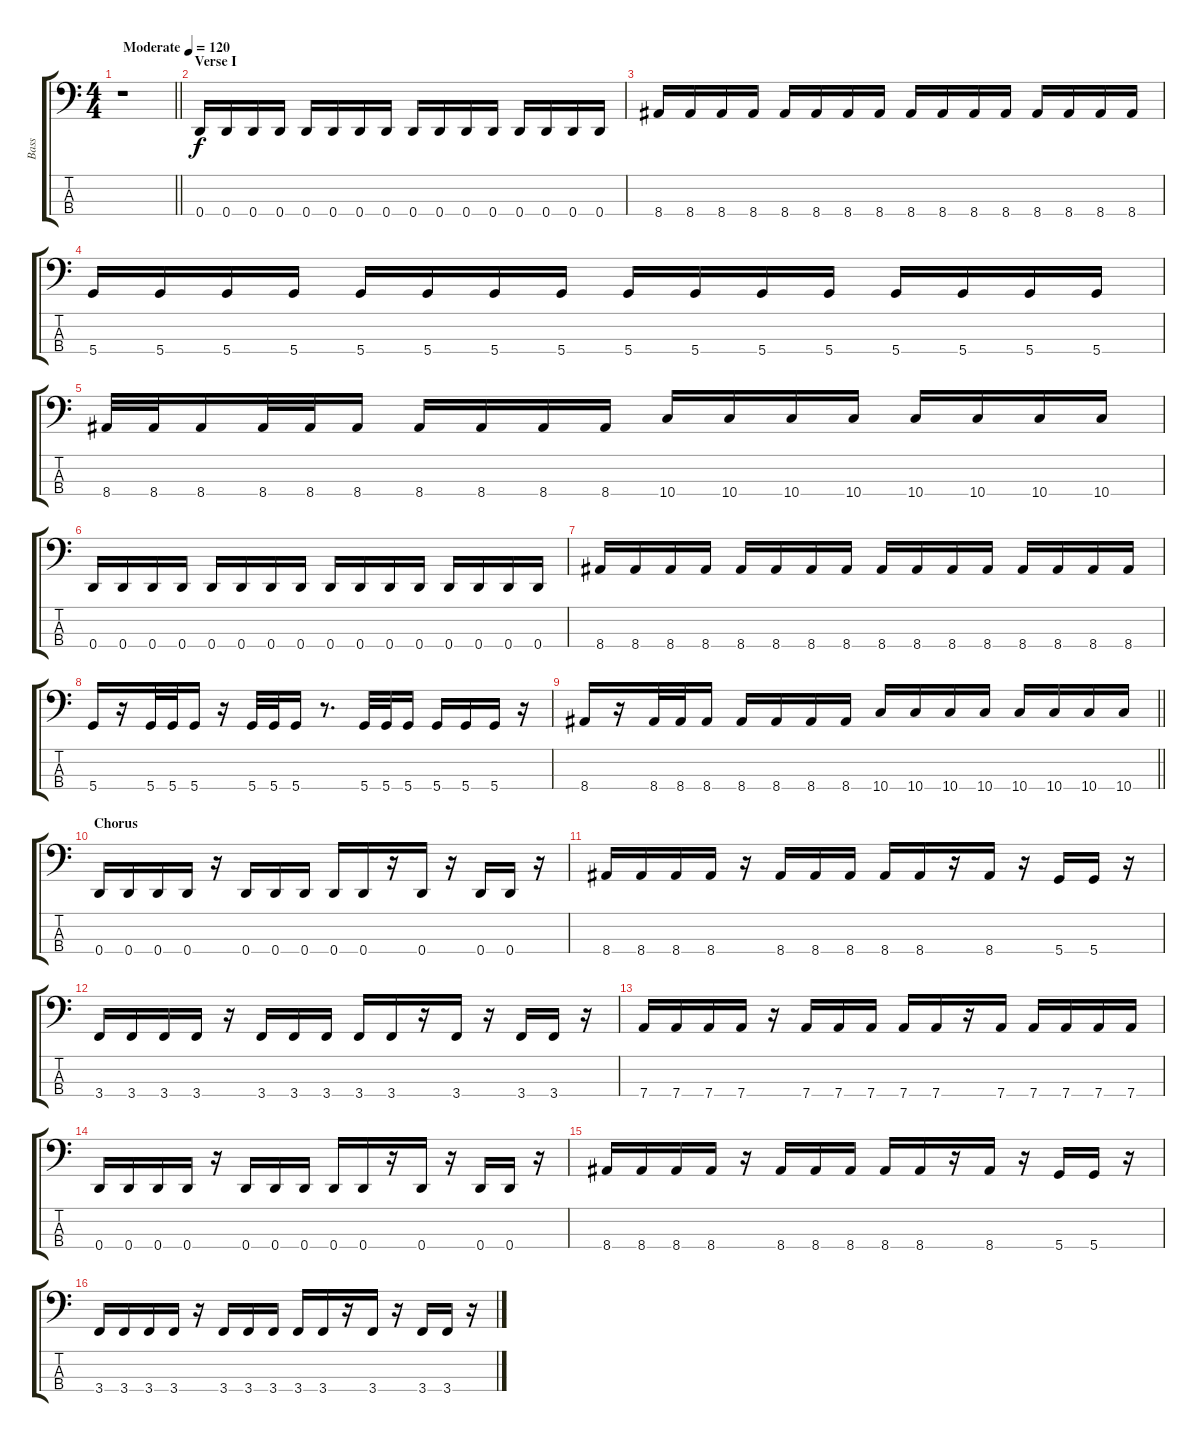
\track ("Bass" "Bass") {instrument electricbassfinger}
\staff {score tabs}
\tuning (G2 D2 A1 D1) {hide}
\ts (4 4)
\tempo (120 "Moderate")
\clef f4
\barLineRight lightlight
\ks c
r.1{dy f instrument electricbassfinger} |
\section ("" "Verse I")
0.4.16 0.4.16 0.4.16 0.4.16 0.4.16 0.4.16 0.4.16 0.4.16 0.4.16 0.4.16 0.4.16 0.4.16 0.4.16 0.4.16 0.4.16 0.4.16 |
8.4.16 8.4.16 8.4.16 8.4.16 8.4.16 8.4.16 8.4.16 8.4.16 8.4.16 8.4.16 8.4.16 8.4.16 8.4.16 8.4.16 8.4.16 8.4.16 |
5.4.16 5.4.16 5.4.16 5.4.16 5.4.16 5.4.16 5.4.16 5.4.16 5.4.16 5.4.16 5.4.16 5.4.16 5.4.16 5.4.16 5.4.16 5.4.16 |
8.4.32 8.4.32 8.4.16 8.4.32 8.4.32 8.4.16 8.4.16 8.4.16 8.4.16 8.4.16 10.4.16 10.4.16 10.4.16 10.4.16 10.4.16 10.4.16 10.4.16 10.4.16 |
0.4.16 0.4.16 0.4.16 0.4.16 0.4.16 0.4.16 0.4.16 0.4.16 0.4.16 0.4.16 0.4.16 0.4.16 0.4.16 0.4.16 0.4.16 0.4.16 |
8.4.16 8.4.16 8.4.16 8.4.16 8.4.16 8.4.16 8.4.16 8.4.16 8.4.16 8.4.16 8.4.16 8.4.16 8.4.16 8.4.16 8.4.16 8.4.16 |
5.4.16 r.16 5.4.32 5.4.32 5.4.16 r.16 5.4.32 5.4.32 5.4.16 r.8{d} 5.4.32 5.4.32 5.4.16 5.4.16 5.4.16 5.4.16 r.16 |
\barLineRight lightlight
8.4.16 r.16 8.4.32 8.4.32 8.4.16 8.4.16 8.4.16 8.4.16 8.4.16 10.4.16 10.4.16 10.4.16 10.4.16 10.4.16 10.4.16 10.4.16 10.4.16 |
\section ("" "Chorus")
0.4.16 0.4.16 0.4.16 0.4.16 r.16 0.4.16 0.4.16 0.4.16 0.4.16 0.4.16 r.16 0.4.16 r.16 0.4.16 0.4.16 r.16 |
8.4.16 8.4.16 8.4.16 8.4.16 r.16 8.4.16 8.4.16 8.4.16 8.4.16 8.4.16 r.16 8.4.16 r.16 5.4.16 5.4.16 r.16 |
3.4.16 3.4.16 3.4.16 3.4.16 r.16 3.4.16 3.4.16 3.4.16 3.4.16 3.4.16 r.16 3.4.16 r.16 3.4.16 3.4.16 r.16 |
7.4.16 7.4.16 7.4.16 7.4.16 r.16 7.4.16 7.4.16 7.4.16 7.4.16 7.4.16 r.16 7.4.16 7.4.16 7.4.16 7.4.16 7.4.16 |
0.4.16 0.4.16 0.4.16 0.4.16 r.16 0.4.16 0.4.16 0.4.16 0.4.16 0.4.16 r.16 0.4.16 r.16 0.4.16 0.4.16 r.16 |
8.4.16 8.4.16 8.4.16 8.4.16 r.16 8.4.16 8.4.16 8.4.16 8.4.16 8.4.16 r.16 8.4.16 r.16 5.4.16 5.4.16 r.16 |
3.4.16 3.4.16 3.4.16 3.4.16 r.16 3.4.16 3.4.16 3.4.16 3.4.16 3.4.16 r.16 3.4.16 r.16 3.4.16 3.4.16 r.16
